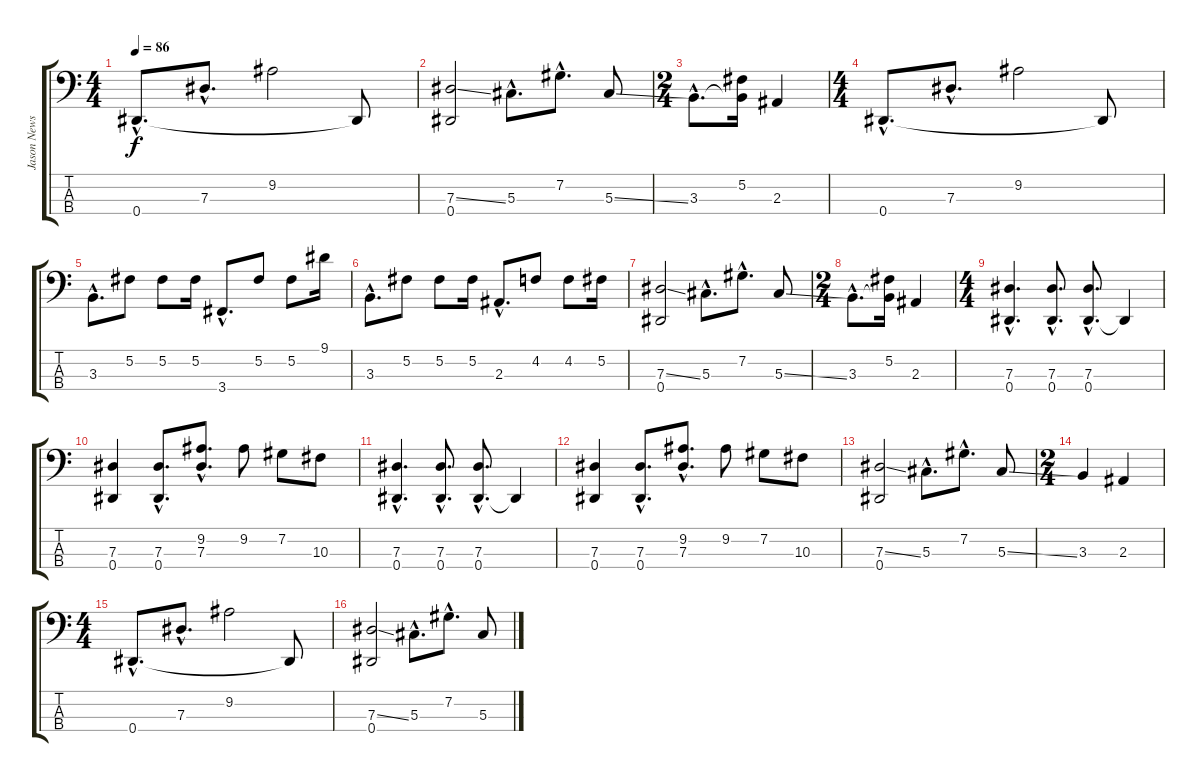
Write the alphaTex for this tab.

\track ("Jason Newsted" "Jason News") {instrument electricbasspick}
\staff {score tabs}
\tuning (Gb2 Db2 Ab1 Eb1) {hide}
\ts (4 4)
\tempo 86
\clef f4
\ks c
0.4{hac}.8{d dy f} 7.3{hac}.8{d} 9.2.2 0.4{t}.8 |
(7.3{ss} 0.4).2 5.3{hac}.8{d} 7.2{hac}.8{d} 5.3{ss}.8 |
\ts (2 4)
3.3{hac}.8{d} (5.2 3.3{t}).16 2.3.4 |
\ts (4 4)
0.4{hac}.8{d} 7.3{hac}.8{d} 9.2.2 0.4{t}.8 |
3.3{hac}.8{d} 5.2.8 5.2.8 5.2.16 3.4{hac}.8{d} 5.2.8 5.2.8 9.1.16 |
3.3{hac}.8{d} 5.2.8 5.2.8 5.2.16 2.3{hac}.8{d} 4.2.8 4.2.8 5.2.16 |
(7.3{ss} 0.4).2 5.3{hac}.8{d} 7.2{hac}.8{d} 5.3{ss}.8 |
\ts (2 4)
3.3{hac}.8{d} (5.2 3.3{t}).16 2.3.4 |
\ts (4 4)
(7.3{hac} 0.4{hac}).4{d} (7.3{hac} 0.4{hac}).8{d} (7.3{hac} 0.4{hac}).8{d} 0.4{t}.4 |
(7.3 0.4).4 (7.3{hac} 0.4{hac}).8{d} (9.2{hac} 7.3{hac}).8{d} 9.2.8 7.2.8 10.3.8 |
(7.3{hac} 0.4{hac}).4{d} (7.3{hac} 0.4{hac}).8{d} (7.3{hac} 0.4{hac}).8{d} 0.4{t}.4 |
(7.3 0.4).4 (7.3{hac} 0.4{hac}).8{d} (9.2{hac} 7.3{hac}).8{d} 9.2.8 7.2.8 10.3.8 |
(7.3{ss} 0.4).2 5.3{hac}.8{d} 7.2{hac}.8{d} 5.3{ss}.8 |
\ts (2 4)
3.3.4 2.3.4 |
\ts (4 4)
0.4{hac}.8{d} 7.3{hac}.8{d} 9.2.2 0.4{t}.8 |
(7.3{ss} 0.4).2 5.3{hac}.8{d} 7.2{hac}.8{d} 5.3{ss}.8
